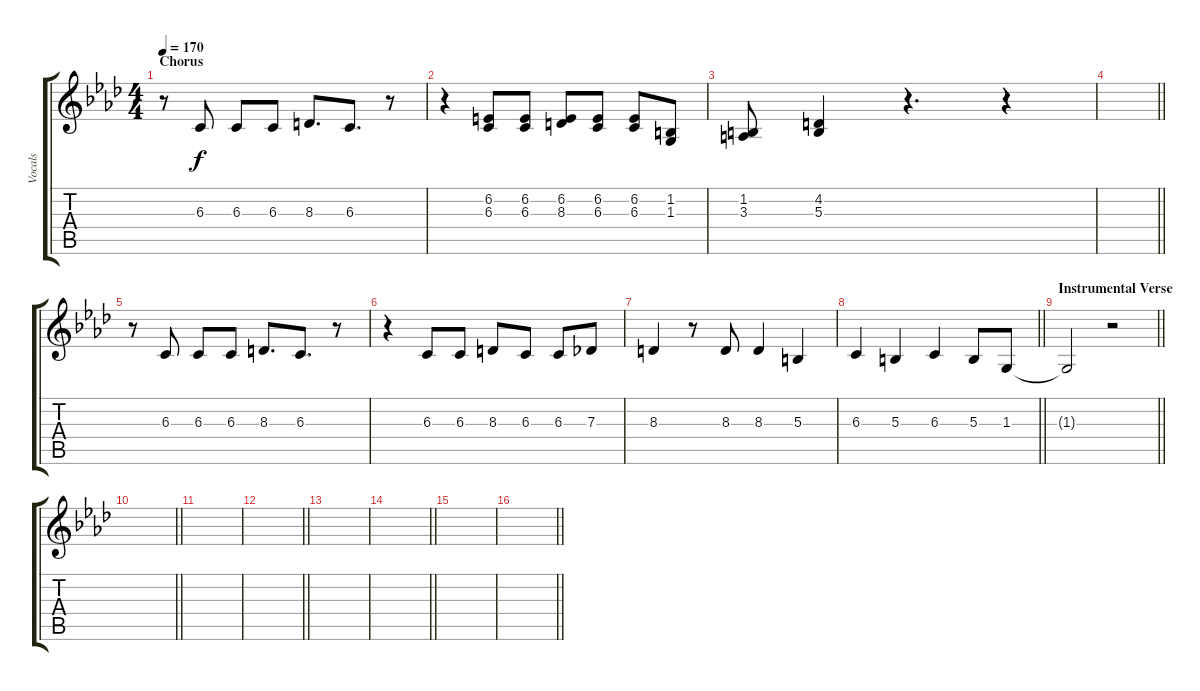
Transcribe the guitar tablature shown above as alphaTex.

\track ("Vocals" "Vocals") {instrument trumpet}
\staff {score tabs}
\tuning (Eb4 Bb3 Gb3 Db3 Ab2 Eb2) {hide}
\ts (4 4)
\section ("" "Chorus")
\tempo 170
\clef g2
\ks ab
r.8{dy f} 6.3.8 6.3.8 6.3.8 8.3.8{d} 6.3.8{d} r.8 |
r.4 (6.2 6.3).8 (6.2 6.3).8 (6.2 8.3).8 (6.2 6.3).8 (6.2 6.3).8 (1.2 1.3).8 |
(1.2 3.3).8 (4.2 5.3).4 r.4{d} r.4 |
\barLineRight lightlight
|
r.8 6.3.8 6.3.8 6.3.8 8.3.8{d} 6.3.8{d} r.8 |
r.4 6.3.8 6.3.8 8.3.8 6.3.8 6.3.8 7.3.8 |
8.3.4 r.8 8.3.8 8.3.4 5.3.4 |
\barLineRight lightlight
6.3.4 5.3.4 6.3.4 5.3.8 1.3.8 |
\section ("" "Instrumental Verse")
\barLineRight lightlight
1.3{t}.2 r.2 |
\barLineRight lightlight
|
|
\barLineRight lightlight
|
|
\barLineRight lightlight
|
|
\barLineRight lightlight
